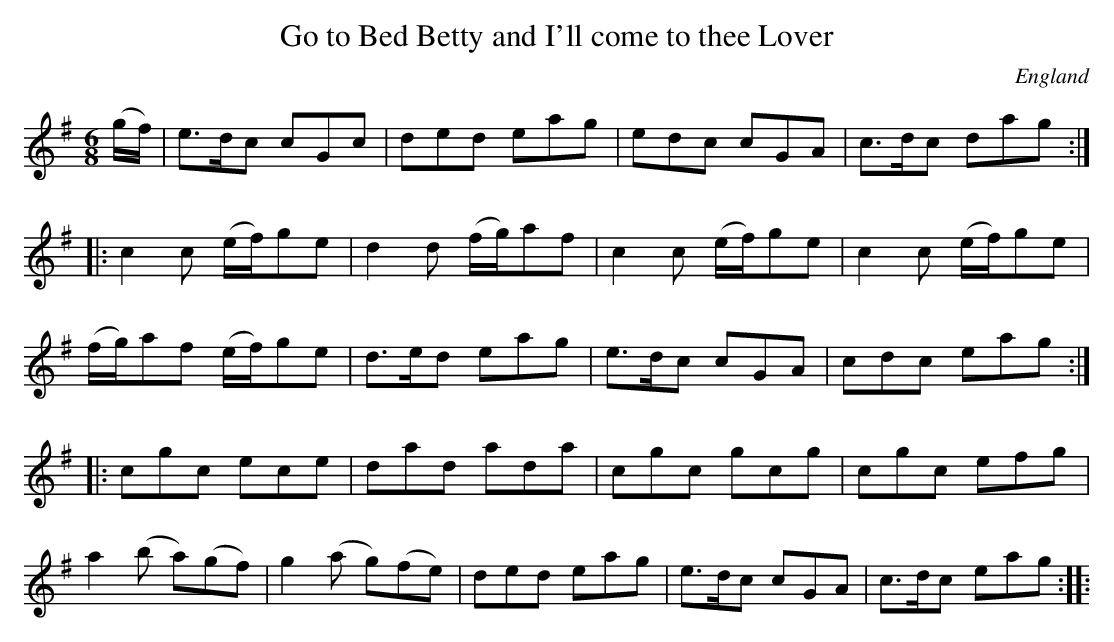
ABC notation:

X:1
T:Go to Bed Betty and I'll come to thee Lover
L:1/8
M:6/8
O:England
K:G major
(g/f/) |\
e>dc cGc | ded eag | edc cGA  | c>dc dag ::
c2c      (e/f/)ge | d2d (f/g/)af | c2c (e/f/)ge | c2c (e/f/)ge |
(f/g/)af (e/f/)ge | d>ed eag     | e>dc cGA     | cdc eag ::
cgc   ece    | dad  ada    | cgc gcg | cgc  efg |
a2(b  a)(gf) | g2(a g)(fe) | ded eag | e>dc cGA | c>dc eag  ::
